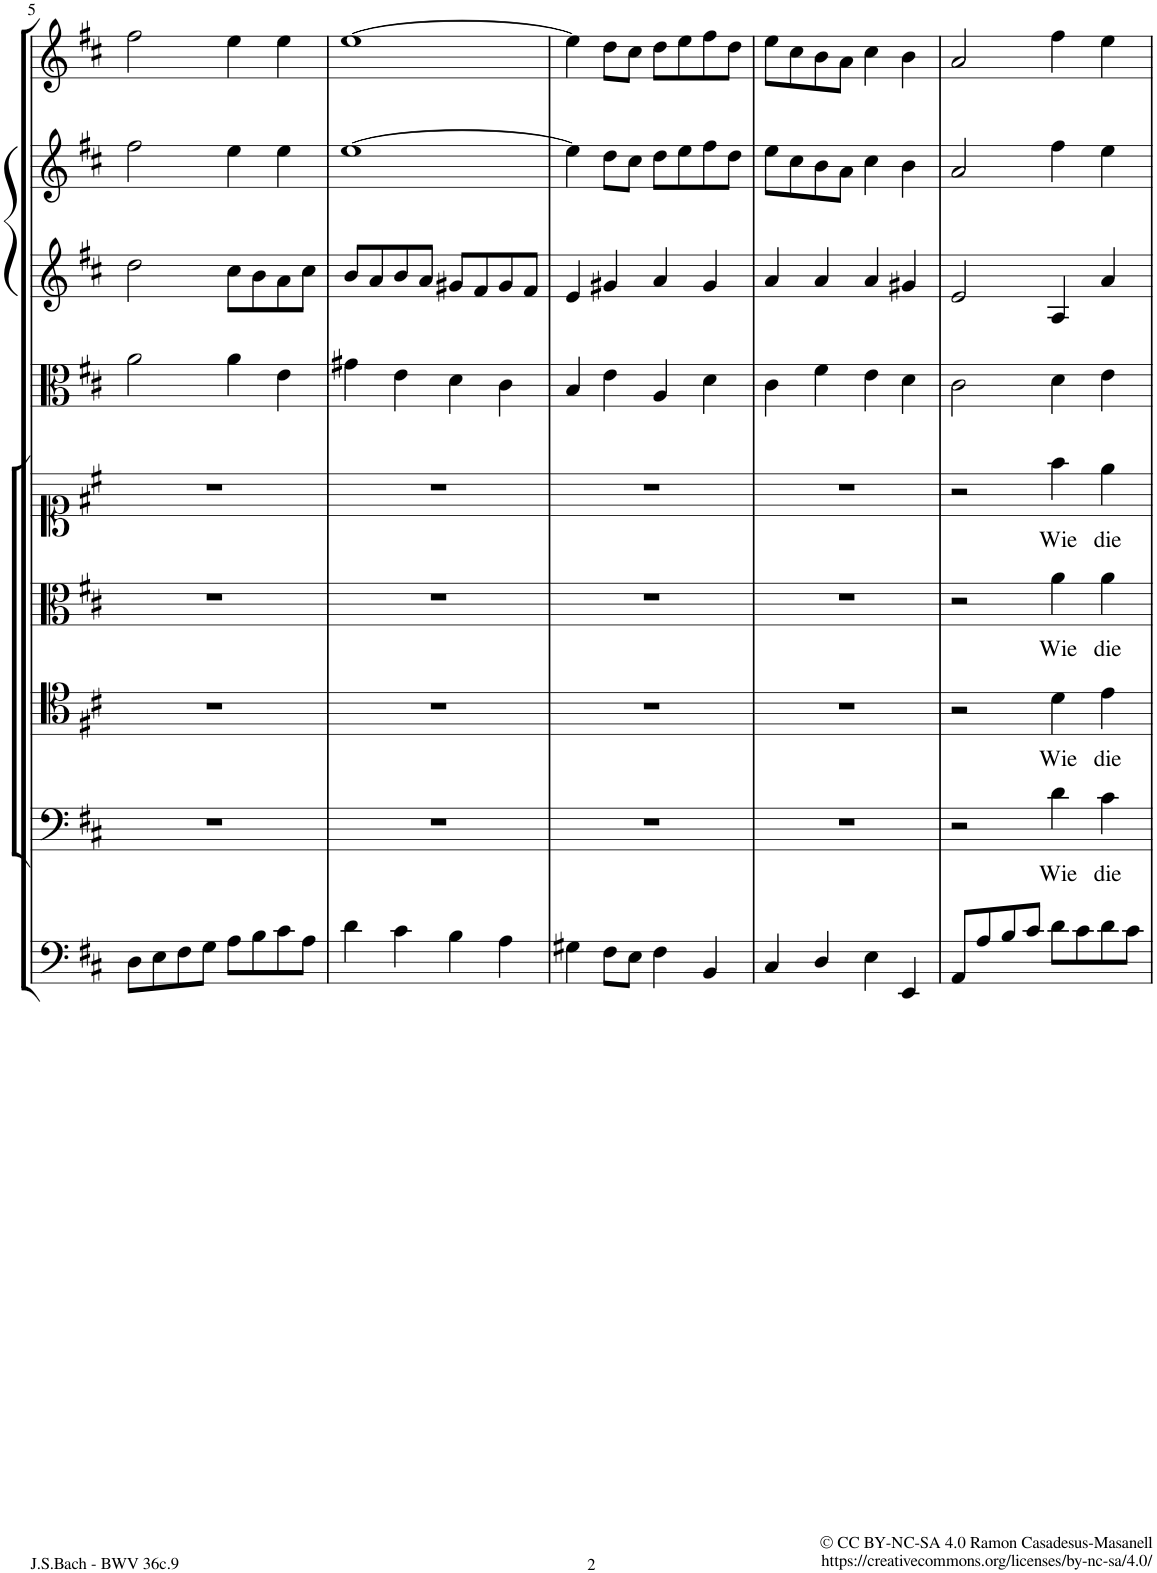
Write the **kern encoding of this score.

**kern	**kern	**text	**kern	**text	**kern	**text	**kern	**text	**kern	**kern	**kern	**kern
*part9	*part8	*part8	*part7	*part7	*part6	*part6	*part5	*part5	*part4	*part3	*part2	*part1
*staff9	*staff8	*staff8	*staff7	*staff7	*staff6	*staff6	*staff5	*staff5	*staff4	*staff3	*staff2	*staff1
*I"Continuo	*I"Basso	*	*I"Tenore	*	*I"Alto	*	*I"Soprano	*	*I"Viola	*I"Violino II	*I"Violino I	*I"Oboe d'amore
*	*	*	*	*	*	*	*	*	*I'Vla	*I'Vln	*I'Vln	*I'Ob
!!LO:PB:g=z
*clefF4	*clefF4	*	*clefC4	*	*clefC3	*	*clefC1	*	*clefC3	*clefG2	*clefG2	*clefG2
*k[f#c#]	*k[f#c#]	*	*k[f#c#]	*	*k[f#c#]	*	*k[f#c#]	*	*k[f#c#]	*k[f#c#]	*k[f#c#]	*k[f#c#]
*M2/2	*M2/2	*	*M2/2	*	*M2/2	*	*M2/2	*	*M2/2	*M2/2	*M2/2	*M2/2
*met(c|)	*met(c|)	*	*met(c|)	*	*met(c|)	*	*met(c|)	*	*met(c|)	*met(c|)	*met(c|)	*met(c|)
=5	=5	=5	=5	=5	=5	=5	=5	=5	=5	=5	=5	=5
8D\L	1r	.	1r	.	1r	.	1r	.	2a\	2dd\	2ff#\	2ff#\
8E\	.	.	.	.	.	.	.	.	.	.	.	.
8F#\	.	.	.	.	.	.	.	.	.	.	.	.
8G\J	.	.	.	.	.	.	.	.	.	.	.	.
8A\L	.	.	.	.	.	.	.	.	4a\	8cc#\L	4ee\	4ee\
8B\	.	.	.	.	.	.	.	.	.	8b\	.	.
8c#\	.	.	.	.	.	.	.	.	4e\	8a\	4ee\	4ee\
8A\J	.	.	.	.	.	.	.	.	.	8cc#\J	.	.
=6	=6	=6	=6	=6	=6	=6	=6	=6	=6	=6	=6	=6
4d\	1r	.	1r	.	1r	.	1r	.	4g#X\	8b/L	[1ee	[1ee
.	.	.	.	.	.	.	.	.	.	8a/	.	.
4c#\	.	.	.	.	.	.	.	.	4e\	8b/	.	.
.	.	.	.	.	.	.	.	.	.	8a/J	.	.
4B\	.	.	.	.	.	.	.	.	4d\	8g#X/L	.	.
.	.	.	.	.	.	.	.	.	.	8f#/	.	.
4A\	.	.	.	.	.	.	.	.	4c#\	8g#/	.	.
.	.	.	.	.	.	.	.	.	.	8f#/J	.	.
=7	=7	=7	=7	=7	=7	=7	=7	=7	=7	=7	=7	=7
4G#X\	1r	.	1r	.	1r	.	1r	.	4B/	4e/	4ee\]	4ee\]
8F#\L	.	.	.	.	.	.	.	.	4e\	4g#X/	8dd\L	8dd\L
8E\J	.	.	.	.	.	.	.	.	.	.	8cc#\J	8cc#\J
4F#\	.	.	.	.	.	.	.	.	4A/	4a/	8dd\L	8dd\L
.	.	.	.	.	.	.	.	.	.	.	8ee\	8ee\
4BB/	.	.	.	.	.	.	.	.	4d\	4g#/	8ff#\	8ff#\
.	.	.	.	.	.	.	.	.	.	.	8dd\J	8dd\J
=8	=8	=8	=8	=8	=8	=8	=8	=8	=8	=8	=8	=8
4C#/	1r	.	1r	.	1r	.	1r	.	4c#\	4a/	8ee\L	8ee\L
.	.	.	.	.	.	.	.	.	.	.	8cc#\	8cc#\
4D/	.	.	.	.	.	.	.	.	4f#\	4a/	8b\	8b\
.	.	.	.	.	.	.	.	.	.	.	8a\J	8a\J
4E\	.	.	.	.	.	.	.	.	4e\	4a/	4cc#\	4cc#\
4EE/	.	.	.	.	.	.	.	.	4d\	4g#X/	4b\	4b\
=9	=9	=9	=9	=9	=9	=9	=9	=9	=9	=9	=9	=9
8AA/L	2r	.	2r	.	2r	.	2r	.	2c#\	2e/	2a/	2a/
8A/	.	.	.	.	.	.	.	.	.	.	.	.
8B/	.	.	.	.	.	.	.	.	.	.	.	.
8c#/J	.	.	.	.	.	.	.	.	.	.	.	.
!	!	!LO:LY:b	!	!LO:LY:b	!	!LO:LY:b	!	!LO:LY:b	!	!	!	!
8d\L	4d\	Wie	4d\	Wie	4a\	Wie	4ff#\	Wie	4d\	4A/	4ff#\	4ff#\
8c#\	.	.	.	.	.	.	.	.	.	.	.	.
!	!	!LO:LY:b	!	!LO:LY:b	!	!LO:LY:b	!	!LO:LY:b	!	!	!	!
8d\	4c#\	die	4e\	die	4a\	die	4ee\	die	4e\	4a/	4ee\	4ee\
8c#\J	.	.	.	.	.	.	.	.	.	.	.	.
=	=	=	=	=	=	=	=	=	=	=	=	=
*-	*-	*-	*-	*-	*-	*-	*-	*-	*-	*-	*-	*-
